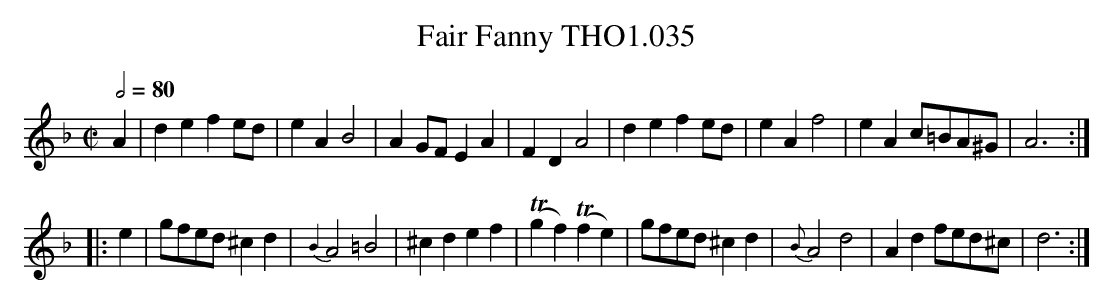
X:1
T:Fair Fanny THO1.035
M:C|
L:1/4
Q:1/2=80
K:Dm
A|def e/d/|eA B2|A G/F/ EA|FD A2|def e/d/|eA f2|eA c/=B/A/^G/|A3:|
|:e|g/f/e/d/ ^cd|{B2}A2=B2|^cdef|\
(Tgf)(Tfe)|g/f/e/d/ ^cd|{B}A2d2|Ad f/e/d/^c/|d3:|
